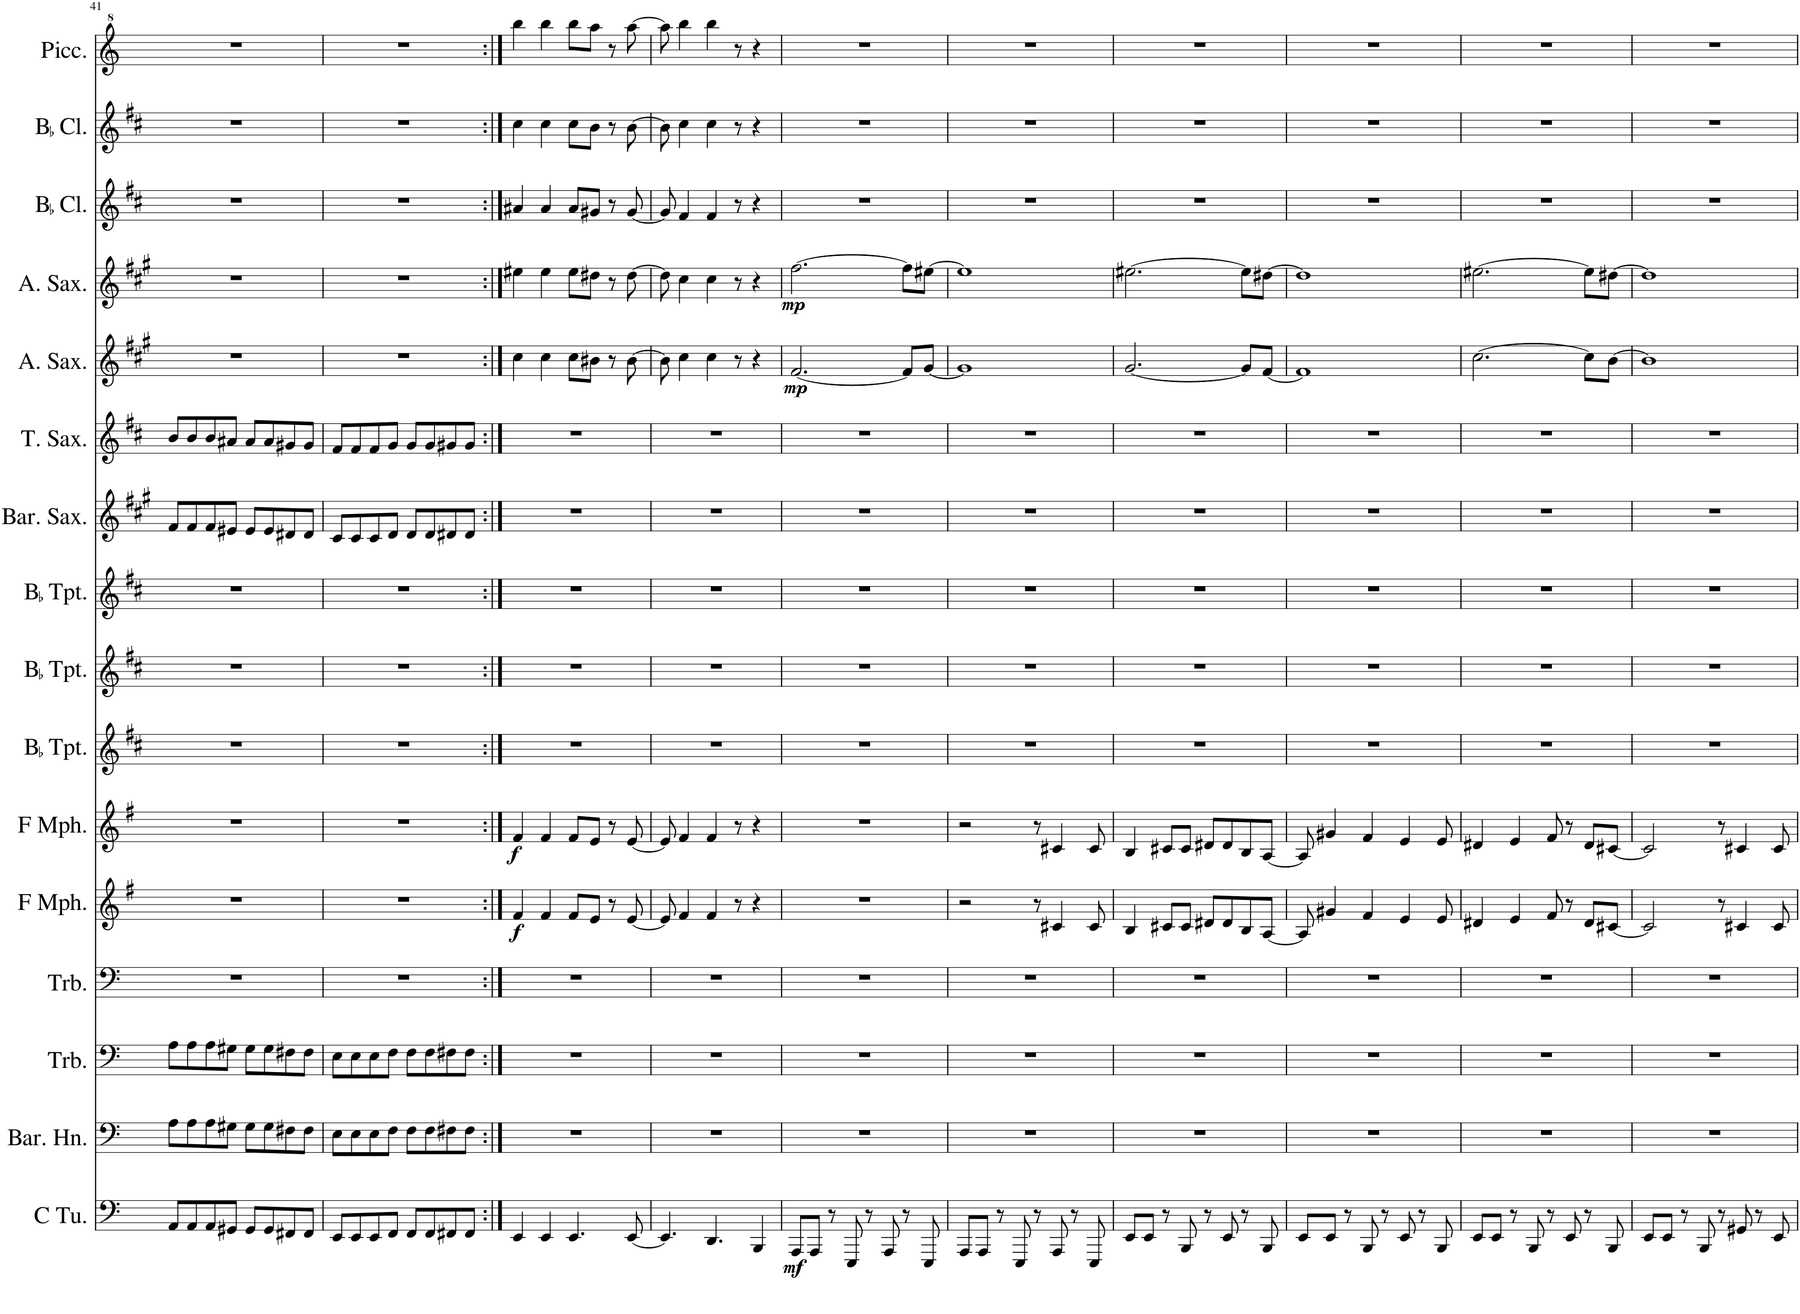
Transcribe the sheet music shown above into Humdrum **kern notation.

**kern	**dynam	**kern	**kern	**kern	**kern	**dynam	**kern	**dynam	**kern	**kern	**kern	**kern	**kern	**kern	**dynam	**kern	**dynam	**kern	**kern	**kern
*part16	*part16	*part15	*part14	*part13	*part12	*part12	*part11	*part11	*part10	*part9	*part8	*part7	*part6	*part5	*part5	*part4	*part4	*part3	*part2	*part1
*staff16	*staff16	*staff15	*staff14	*staff13	*staff12	*staff12	*staff11	*staff11	*staff10	*staff9	*staff8	*staff7	*staff6	*staff5	*staff5	*staff4	*staff4	*staff3	*staff2	*staff1
*I"C Tuba	*	*I"Baritone Horn	*I"Trombone	*I"Trombone	*I"F Mellophone	*	*I"F Mellophone	*	*I"BaccidentalFlat Trumpet	*I"BaccidentalFlat Trumpet	*I"BaccidentalFlat Trumpet	*I"Baritone Saxophone	*I"Tenor Saxophone	*I"Alto Saxophone	*	*I"Alto Saxophone	*	*I"BaccidentalFlat Clarinet	*I"BaccidentalFlat Clarinet	*I"Piccolo
*I'C Tu.	*	*I'Bar. Hn.	*I'Trb.	*I'Trb.	*I'F Mph.	*	*I'F Mph.	*	*I'BaccidentalFlat Tpt.	*I'BaccidentalFlat Tpt.	*I'BaccidentalFlat Tpt.	*I'Bar. Sax.	*I'T. Sax.	*I'A. Sax.	*	*I'A. Sax.	*	*I'BaccidentalFlat Cl.	*I'BaccidentalFlat Cl.	*I'Picc.
!!LO:PB:g=z
*clefF4	*	*clefF4	*clefF4	*clefF4	*clefG2	*	*clefG2	*	*clefG2	*clefG2	*clefG2	*clefG2	*clefG2	*clefG2	*	*clefG2	*	*clefG2	*clefG2	*clefG^2
*	*	*Trd4c7	*	*	*Trd4c7	*	*Trd4c7	*	*Trd1c2	*Trd1c2	*Trd1c2	*Trd12c21	*Trd8c14	*Trd5c9	*	*Trd5c9	*	*Trd1c2	*Trd1c2	*Trd-7c-12
*k[]	*	*k[]	*k[]	*k[]	*k[f#]	*	*k[f#]	*	*k[f#c#]	*k[f#c#]	*k[f#c#]	*k[f#c#g#]	*k[f#c#]	*k[f#c#g#]	*	*k[f#c#g#]	*	*k[f#c#]	*k[f#c#]	*k[]
*M4/4	*	*M4/4	*M4/4	*M4/4	*M4/4	*	*M4/4	*	*M4/4	*M4/4	*M4/4	*M4/4	*M4/4	*M4/4	*	*M4/4	*	*M4/4	*M4/4	*M4/4
=41	=41	=41	=41	=41	=41	=41	=41	=41	=41	=41	=41	=41	=41	=41	=41	=41	=41	=41	=41	=41
8AA/L	.	8A\L	8A\L	1r	1r	.	1r	.	1r	1r	1r	8f#/L	8b/L	1r	.	1r	.	1r	1r	1r
8AA/	.	8A\	8A\	.	.	.	.	.	.	.	.	8f#/	8b/	.	.	.	.	.	.	.
8AA/	.	8A\	8A\	.	.	.	.	.	.	.	.	8f#/	8b/	.	.	.	.	.	.	.
8GG#X/J	.	8G#X\J	8G#X\J	.	.	.	.	.	.	.	.	8e#X/J	8a#X/J	.	.	.	.	.	.	.
8GG#/L	.	8G#\L	8G#\L	.	.	.	.	.	.	.	.	8e#/L	8a#/L	.	.	.	.	.	.	.
8GG#/	.	8G#\	8G#\	.	.	.	.	.	.	.	.	8e#/	8a#/	.	.	.	.	.	.	.
8FF#X/	.	8F#X\	8F#X\	.	.	.	.	.	.	.	.	8d#X/	8g#X/	.	.	.	.	.	.	.
8FF#/J	.	8F#\J	8F#\J	.	.	.	.	.	.	.	.	8d#/J	8g#/J	.	.	.	.	.	.	.
=42	=42	=42	=42	=42	=42	=42	=42	=42	=42	=42	=42	=42	=42	=42	=42	=42	=42	=42	=42	=42
8EE/L	.	8E\L	8E\L	1r	1r	.	1r	.	1r	1r	1r	8c#/L	8f#/L	1r	.	1r	.	1r	1r	1r
8EE/	.	8E\	8E\	.	.	.	.	.	.	.	.	8c#/	8f#/	.	.	.	.	.	.	.
8EE/	.	8E\	8E\	.	.	.	.	.	.	.	.	8c#/	8f#/	.	.	.	.	.	.	.
8FF/J	.	8F\J	8F\J	.	.	.	.	.	.	.	.	8d/J	8g/J	.	.	.	.	.	.	.
8FF/L	.	8F\L	8F\L	.	.	.	.	.	.	.	.	8d/L	8g/L	.	.	.	.	.	.	.
8FF/	.	8F\	8F\	.	.	.	.	.	.	.	.	8d/	8g/	.	.	.	.	.	.	.
8FF#X/	.	8F#X\	8F#X\	.	.	.	.	.	.	.	.	8d#X/	8g#X/	.	.	.	.	.	.	.
8FF#/J	.	8F#\J	8F#\J	.	.	.	.	.	.	.	.	8d#/J	8g#/J	.	.	.	.	.	.	.
=43:|!	=43:|!	=43:|!	=43:|!	=43:|!	=43:|!	=43:|!	=43:|!	=43:|!	=43:|!	=43:|!	=43:|!	=43:|!	=43:|!	=43:|!	=43:|!	=43:|!	=43:|!	=43:|!	=43:|!	=43:|!
!	!	!	!	!	!	!LO:DY:b	!	!LO:DY:b	!	!	!	!	!	!	!	!	!	!	!	!
4EE/	.	1r	1r	1r	4f#/	f	4f#/	f	1r	1r	1r	1r	1r	4cc#\	.	4ee#X\	.	4a#X/	4cc#\	4bbb\
4EE/	.	.	.	.	4f#/	.	4f#/	.	.	.	.	.	.	4cc#\	.	4ee#\	.	4a#/	4cc#\	4bbb\
4.EE/	.	.	.	.	8f#/L	.	8f#/L	.	.	.	.	.	.	8cc#\L	.	8ee#\L	.	8a#/L	8cc#\L	8bbb\L
.	.	.	.	.	8e/J	.	8e/J	.	.	.	.	.	.	8b#X\J	.	8dd#X\J	.	8g#X/J	8b\J	8aaa\J
.	.	.	.	.	8r	.	8r	.	.	.	.	.	.	8r	.	8r	.	8r	8r	8r
[8EE/	.	.	.	.	[8e/	.	[8e/	.	.	.	.	.	.	[8b#\	.	[8dd#\	.	[8g#/	[8b\	[8aaa\
=44	=44	=44	=44	=44	=44	=44	=44	=44	=44	=44	=44	=44	=44	=44	=44	=44	=44	=44	=44	=44
4.EE/]	.	1r	1r	1r	8e/]	.	8e/]	.	1r	1r	1r	1r	1r	8b#\]	.	8dd#\]	.	8g#/]	8b\]	8aaa\]
.	.	.	.	.	4f#/	.	4f#/	.	.	.	.	.	.	4cc#\	.	4cc#\	.	4f#/	4cc#\	4bbb\
4.DD/	.	.	.	.	4f#/	.	4f#/	.	.	.	.	.	.	4cc#\	.	4cc#\	.	4f#/	4cc#\	4bbb\
.	.	.	.	.	8r	.	8r	.	.	.	.	.	.	8r	.	8r	.	8r	8r	8r
4BBB/	.	.	.	.	4r	.	4r	.	.	.	.	.	.	4r	.	4r	.	4r	4r	4r
=45	=45	=45	=45	=45	=45	=45	=45	=45	=45	=45	=45	=45	=45	=45	=45	=45	=45	=45	=45	=45
!	!LO:DY:b	!	!	!	!	!	!	!	!	!	!	!	!	!	!LO:DY:b	!	!LO:DY:b	!	!	!
8AAA/L	mf	1r	1r	1r	1r	.	1r	.	1r	1r	1r	1r	1r	[2.f#/	mp	[2.ff#\	mp	1r	1r	1r
8AAA/J	.	.	.	.	.	.	.	.	.	.	.	.	.	.	.	.	.	.	.	.
8r	.	.	.	.	.	.	.	.	.	.	.	.	.	.	.	.	.	.	.	.
8EEE/	.	.	.	.	.	.	.	.	.	.	.	.	.	.	.	.	.	.	.	.
8r	.	.	.	.	.	.	.	.	.	.	.	.	.	.	.	.	.	.	.	.
8AAA/	.	.	.	.	.	.	.	.	.	.	.	.	.	.	.	.	.	.	.	.
8r	.	.	.	.	.	.	.	.	.	.	.	.	.	8f#/L]	.	8ff#\L]	.	.	.	.
8EEE/	.	.	.	.	.	.	.	.	.	.	.	.	.	[8g#/J	.	[8ee#X\J	.	.	.	.
=46	=46	=46	=46	=46	=46	=46	=46	=46	=46	=46	=46	=46	=46	=46	=46	=46	=46	=46	=46	=46
8AAA/L	.	1r	1r	1r	2r	.	2r	.	1r	1r	1r	1r	1r	1g#]	.	1ee#]	.	1r	1r	1r
8AAA/J	.	.	.	.	.	.	.	.	.	.	.	.	.	.	.	.	.	.	.	.
8r	.	.	.	.	.	.	.	.	.	.	.	.	.	.	.	.	.	.	.	.
8EEE/	.	.	.	.	.	.	.	.	.	.	.	.	.	.	.	.	.	.	.	.
8r	.	.	.	.	8r	.	8r	.	.	.	.	.	.	.	.	.	.	.	.	.
8AAA/	.	.	.	.	4c#X/	.	4c#X/	.	.	.	.	.	.	.	.	.	.	.	.	.
8r	.	.	.	.	.	.	.	.	.	.	.	.	.	.	.	.	.	.	.	.
8EEE/	.	.	.	.	8c#/	.	8c#/	.	.	.	.	.	.	.	.	.	.	.	.	.
=47	=47	=47	=47	=47	=47	=47	=47	=47	=47	=47	=47	=47	=47	=47	=47	=47	=47	=47	=47	=47
8EE/L	.	1r	1r	1r	4B/	.	4B/	.	1r	1r	1r	1r	1r	[2.g#/	.	[2.ee#X\	.	1r	1r	1r
8EE/J	.	.	.	.	.	.	.	.	.	.	.	.	.	.	.	.	.	.	.	.
8r	.	.	.	.	8c#X/L	.	8c#X/L	.	.	.	.	.	.	.	.	.	.	.	.	.
8BBB/	.	.	.	.	8c#/J	.	8c#/J	.	.	.	.	.	.	.	.	.	.	.	.	.
8r	.	.	.	.	8d#X/L	.	8d#X/L	.	.	.	.	.	.	.	.	.	.	.	.	.
8EE/	.	.	.	.	8d#/	.	8d#/	.	.	.	.	.	.	.	.	.	.	.	.	.
8r	.	.	.	.	8B/	.	8B/	.	.	.	.	.	.	8g#/L]	.	8ee#\L]	.	.	.	.
8BBB/	.	.	.	.	[8A/J	.	[8A/J	.	.	.	.	.	.	[8f#/J	.	[8dd#X\J	.	.	.	.
=48	=48	=48	=48	=48	=48	=48	=48	=48	=48	=48	=48	=48	=48	=48	=48	=48	=48	=48	=48	=48
8EE/L	.	1r	1r	1r	8A/]	.	8A/]	.	1r	1r	1r	1r	1r	1f#]	.	1dd#]	.	1r	1r	1r
8EE/J	.	.	.	.	4g#X/	.	4g#X/	.	.	.	.	.	.	.	.	.	.	.	.	.
8r	.	.	.	.	.	.	.	.	.	.	.	.	.	.	.	.	.	.	.	.
8BBB/	.	.	.	.	4f#/	.	4f#/	.	.	.	.	.	.	.	.	.	.	.	.	.
8r	.	.	.	.	.	.	.	.	.	.	.	.	.	.	.	.	.	.	.	.
8EE/	.	.	.	.	4e/	.	4e/	.	.	.	.	.	.	.	.	.	.	.	.	.
8r	.	.	.	.	.	.	.	.	.	.	.	.	.	.	.	.	.	.	.	.
8BBB/	.	.	.	.	8e/	.	8e/	.	.	.	.	.	.	.	.	.	.	.	.	.
=49	=49	=49	=49	=49	=49	=49	=49	=49	=49	=49	=49	=49	=49	=49	=49	=49	=49	=49	=49	=49
8EE/L	.	1r	1r	1r	4d#X/	.	4d#X/	.	1r	1r	1r	1r	1r	[2.cc#\	.	[2.ee#X\	.	1r	1r	1r
8EE/J	.	.	.	.	.	.	.	.	.	.	.	.	.	.	.	.	.	.	.	.
8r	.	.	.	.	4e/	.	4e/	.	.	.	.	.	.	.	.	.	.	.	.	.
8BBB/	.	.	.	.	.	.	.	.	.	.	.	.	.	.	.	.	.	.	.	.
8r	.	.	.	.	8f#/	.	8f#/	.	.	.	.	.	.	.	.	.	.	.	.	.
8EE/	.	.	.	.	8r	.	8r	.	.	.	.	.	.	.	.	.	.	.	.	.
8r	.	.	.	.	8d#/L	.	8d#/L	.	.	.	.	.	.	8cc#\L]	.	8ee#\L]	.	.	.	.
8BBB/	.	.	.	.	[8c#X/J	.	[8c#X/J	.	.	.	.	.	.	[8b\J	.	[8dd#X\J	.	.	.	.
=50	=50	=50	=50	=50	=50	=50	=50	=50	=50	=50	=50	=50	=50	=50	=50	=50	=50	=50	=50	=50
8EE/L	.	1r	1r	1r	2c#/]	.	2c#/]	.	1r	1r	1r	1r	1r	1b]	.	1dd#]	.	1r	1r	1r
8EE/J	.	.	.	.	.	.	.	.	.	.	.	.	.	.	.	.	.	.	.	.
8r	.	.	.	.	.	.	.	.	.	.	.	.	.	.	.	.	.	.	.	.
8BBB/	.	.	.	.	.	.	.	.	.	.	.	.	.	.	.	.	.	.	.	.
8r	.	.	.	.	8r	.	8r	.	.	.	.	.	.	.	.	.	.	.	.	.
8GG#X/	.	.	.	.	4c#X/	.	4c#X/	.	.	.	.	.	.	.	.	.	.	.	.	.
8r	.	.	.	.	.	.	.	.	.	.	.	.	.	.	.	.	.	.	.	.
8EE/	.	.	.	.	8c#/	.	8c#/	.	.	.	.	.	.	.	.	.	.	.	.	.
=	=	=	=	=	=	=	=	=	=	=	=	=	=	=	=	=	=	=	=	=
*-	*-	*-	*-	*-	*-	*-	*-	*-	*-	*-	*-	*-	*-	*-	*-	*-	*-	*-	*-	*-
